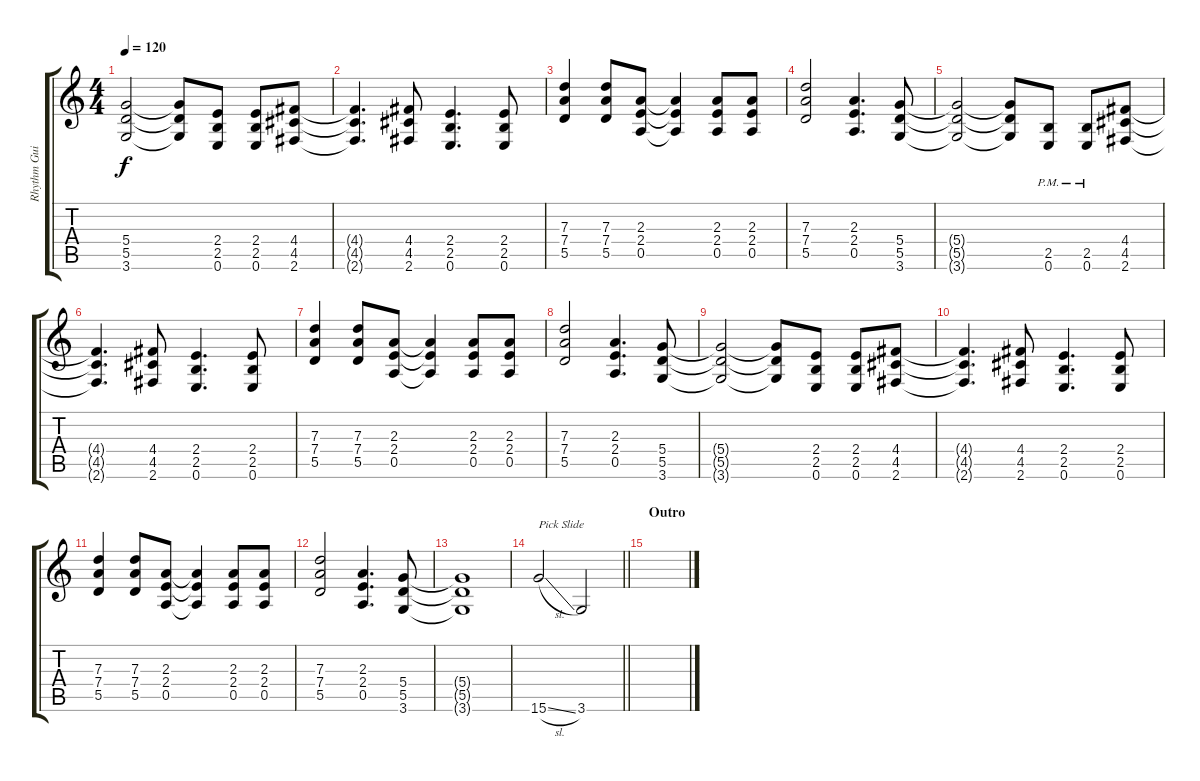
\track ("Rhythm Guitar" "Rhythm Gui") {instrument overdrivenguitar}
\staff {score tabs}
\tuning (E4 B3 G3 D3 A2 E2) {hide}
\ts (4 4)
\tempo 120
\clef g2
\ks c
(5.4{t} 5.5{t} 3.6{t}).2{dy f} (5.4{t} 5.5{t} 3.6{t}).8 (2.4 2.5 0.6).8 (2.4 2.5 0.6).8 (4.4 4.5 2.6).8 |
(4.4{t} 4.5{t} 2.6{t}).4{d} (4.4 4.5 2.6).8 (2.4 2.5 0.6).4{d} (2.4 2.5 0.6).8 |
(7.3 7.4 5.5).4 (7.3 7.4 5.5).8 (2.3 2.4 0.5).8 (2.3{t} 2.4{t} 0.5{t}).4 (2.3 2.4 0.5).8 (2.3 2.4 0.5).8 |
(7.3 7.4 5.5).2 (2.3 2.4 0.5).4{d} (5.4 5.5 3.6).8 |
(5.4{t} 5.5{t} 3.6{t}).2 (5.4{t} 5.5{t} 3.6{t}).8 (2.5{pm} 0.6{pm}).8 (2.5{pm} 0.6{pm}).8 (4.4 4.5 2.6).8 |
(4.4{t} 4.5{t} 2.6{t}).4{d} (4.4 4.5 2.6).8 (2.4 2.5 0.6).4{d} (2.4 2.5 0.6).8 |
(7.3 7.4 5.5).4 (7.3 7.4 5.5).8 (2.3 2.4 0.5).8 (2.3{t} 2.4{t} 0.5{t}).4 (2.3 2.4 0.5).8 (2.3 2.4 0.5).8 |
(7.3 7.4 5.5).2 (2.3 2.4 0.5).4{d} (5.4 5.5 3.6).8 |
(5.4{t} 5.5{t} 3.6{t}).2 (5.4{t} 5.5{t} 3.6{t}).8 (2.4 2.5 0.6).8 (2.4 2.5 0.6).8 (4.4 4.5 2.6).8 |
(4.4{t} 4.5{t} 2.6{t}).4{d} (4.4 4.5 2.6).8 (2.4 2.5 0.6).4{d} (2.4 2.5 0.6).8 |
(7.3 7.4 5.5).4 (7.3 7.4 5.5).8 (2.3 2.4 0.5).8 (2.3{t} 2.4{t} 0.5{t}).4 (2.3 2.4 0.5).8 (2.3 2.4 0.5).8 |
(7.3 7.4 5.5).2 (2.3 2.4 0.5).4{d} (5.4 5.5 3.6).8 |
(5.4{t} 5.5{t} 3.6{t}).1 |
\barLineRight lightlight
15.6{sl}.2{txt "Pick Slide"} 3.6.2 |
\section ("" "Outro")
